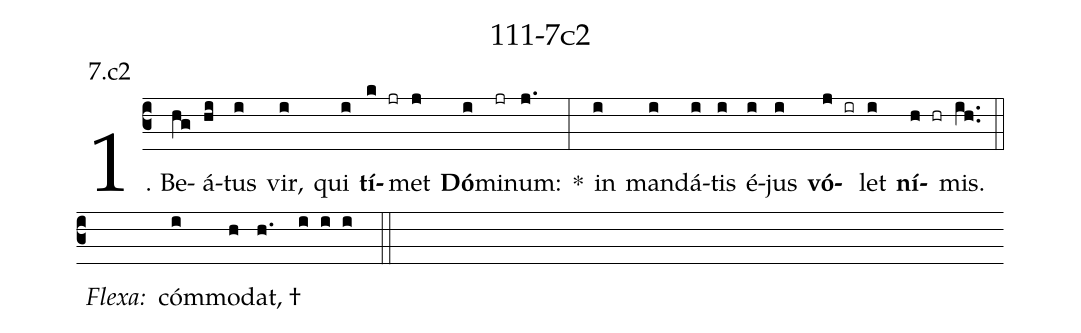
name: 111-7c2;
annotation: 7.c2;
%%
(c3) 1. Be(hg)á(hi)tus(i) vir,(i) qui(i) <b>tí</b>(k jr)met(j) <b>Dó</b>(i)mi(jr)num:(j.) *(:) in(i) man(i)dá(i)tis(i) é(i)jus(i) <b>vó</b>(j ir)let(i) <b>ní</b>(h hr)mis.(ih..) (::) <eu>
<i>Flexa:</i>(////)  cóm(i)mo(h)dat, †(h.//// i i i ) </eu> (::)
